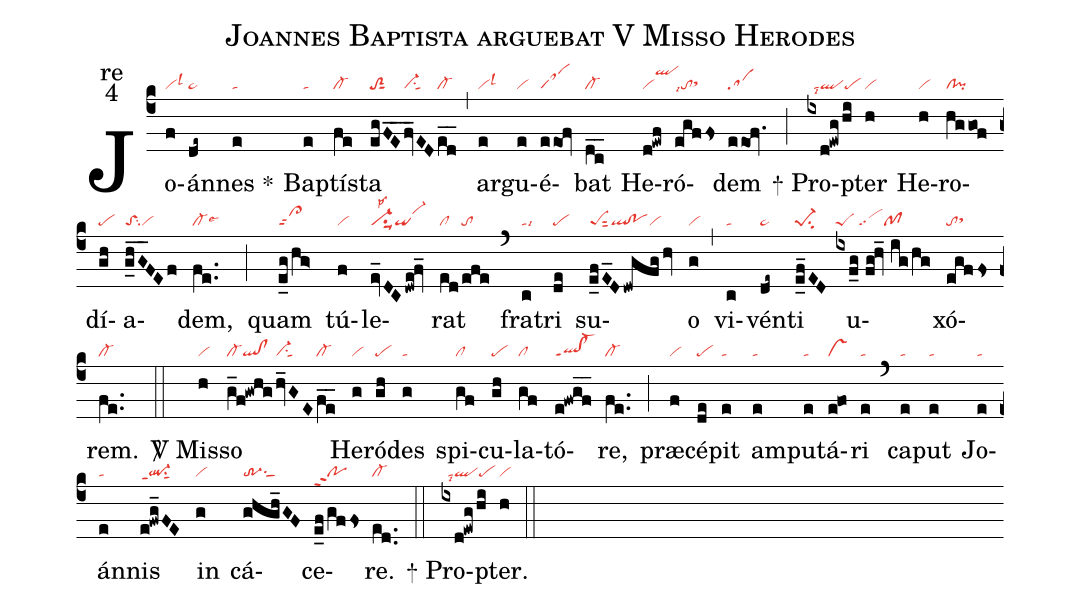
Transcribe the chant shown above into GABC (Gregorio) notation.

name:Joannes Baptista arguebat V Misso Herodes;
office-part:re;
mode:4;
nabc-lines:1;
%%
(c4) Jo(f|vilsl3)án(de~|ta>)nes <sp>*</sp>(e|ta) Bap(e|ta)tís(fe|cl-)ta(egF_E_|toS2sut1|fv_ED|vi-su1sut1|ed__|cl-) (,) ar(e|vilsl3)gu(e|vi)é(eeof|saM)bat(d_c_|cl-) He(d!ewf|viqlhl)ró(egffs|tolsi7sthh)dem(eeof.|sa) (;)

<sp>+</sp> Pro(ixd!ewg/hi|//talsi8qlpe)pter(h|vi) He(h|vi)ro(hggof|cl!pi)dí(gh|pe)a(g_h_G_FEf|toSsu2vi)dem,(fe..|cl-lse6) (;) quam(e_g/hg>|cl>ppt2) tú(f|vi)le(ev_DC/dwe!fv_|vi-su1suu1lsp2qivi-hk)rat(ed/|cl|efe|to) (`) fra(c|talsi3)tri(de|pe) su(e_fE_Ddwgfg/hv|peSsut2ql!povi)o(g|vi) (,) vi(c|ta)vén(de~|ta>)ti(e_f_ED|pe-1su2) u(ixf_g//fg!hv_//ig/hg|peS/scpf)xó(egffs|tosthh)rem.(fe..|cl-) (::)

<sp>V/</sp> Mis(h|vi)so(g_f!gwhg|cl-ql!cl|hv_GE|vi-su1sut1|f_e_|cl-) He(g|vi)ró(gh|pe)des(g|ta) spi(gf|cl)cu(gh|pe)la(gf|cl)tó(e!fwg_f_|ql!cl-ppt1)re,(fe..|cl-) (;)præ(f|vi)cé(de|pe)pit(e|ta) am(e|ta)pu(e|ta)tá(efO|vs)ri(e|ta) (`) ca(e|ta)put(e|ta) Jo(e|ta)án(e|ta)nis(e!fwg_FE|ql-ppt1su1sut1) in(g|vi) cá(ghgh_GF|tr-3su1sut1)ce(e_f/gffs|poppt2)re.(ed..|cl-) (::)

<sp>+</sp> Pro(ixd!ewg/hi|//talsi8qlpe)pter.(h|vi) (::)
